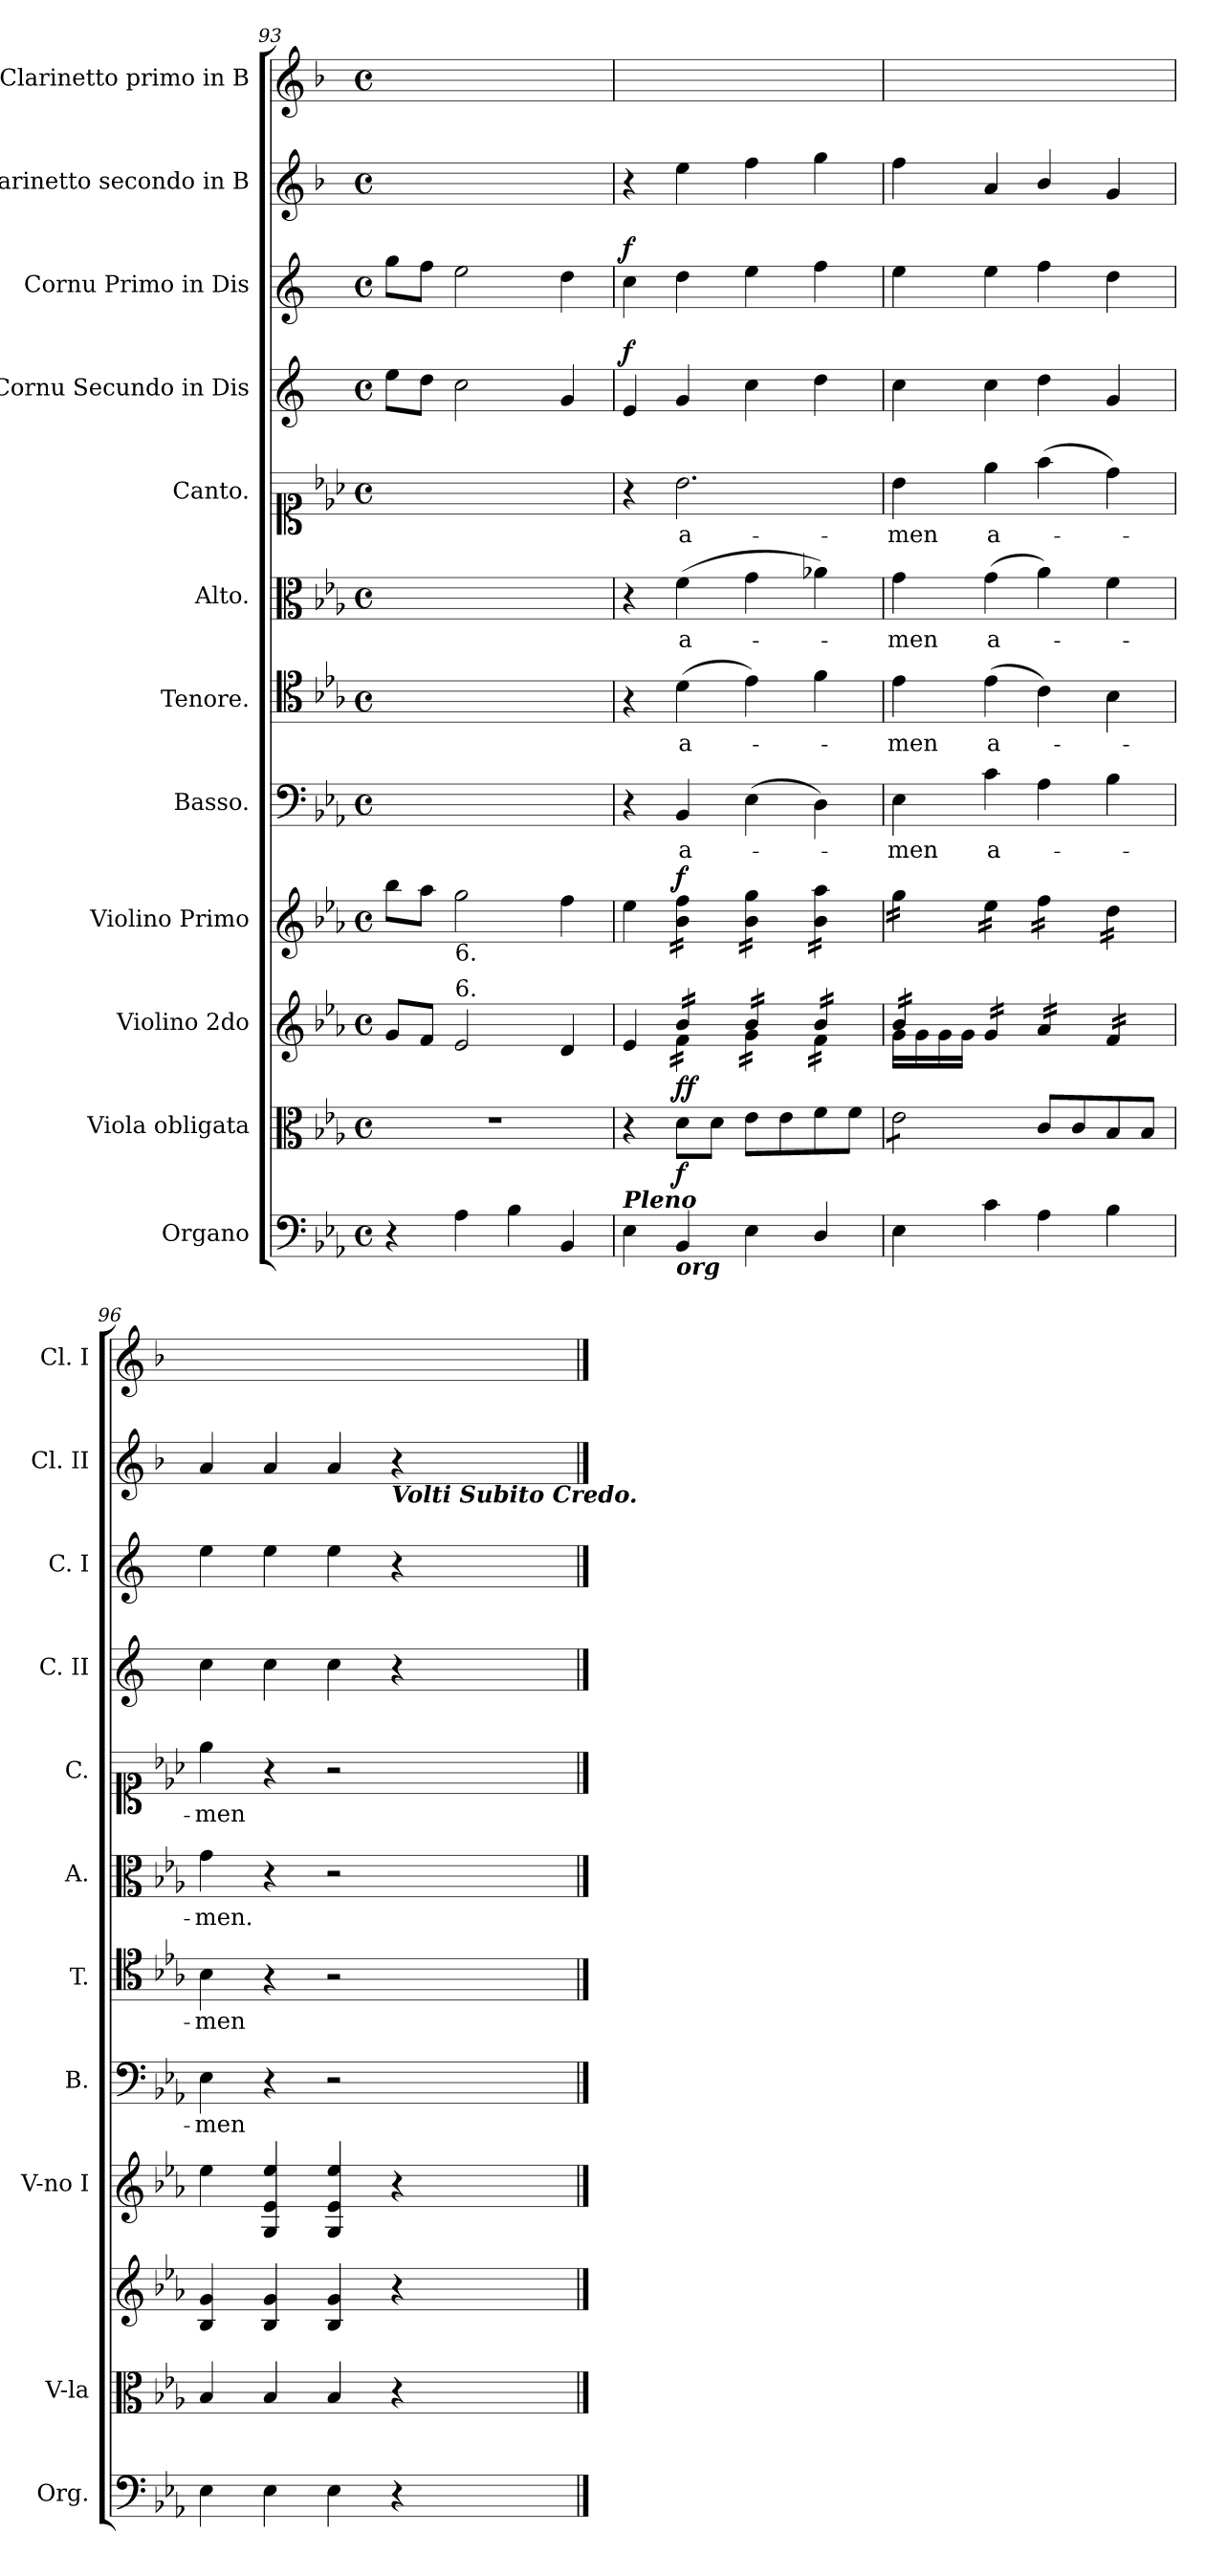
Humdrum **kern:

**kern	**kern	**dynam	**kern	**dynam	**kern	**dynam	**kern	**text	**kern	**text	**kern	**text	**kern	**text	**kern	**dynam	**kern	**dynam	**kern	**kern
*part12	*part11	*part11	*part10	*part10	*part9	*part9	*part8	*part8	*part7	*part7	*part6	*part6	*part5	*part5	*part4	*part4	*part3	*part3	*part2	*part1
*staff12	*staff11	*staff11	*staff10	*staff10	*staff9	*staff9	*staff8	*staff8	*staff7	*staff7	*staff6	*staff6	*staff5	*staff5	*staff4	*staff4	*staff3	*staff3	*staff2	*staff1
*I"Organo	*I"Viola obligata	*	*I"Violino 2do	*	*I"Violino Primo	*	*I"Basso.	*	*I"Tenore.	*	*I"Alto.	*	*I"Canto.	*	*I"Cornu Secundo in Dis	*	*I"Cornu Primo in Dis	*	*I"Clarinetto secondo in B	*I"Clarinetto primo in B
*I'Org.	*I'V-la	*	*	*	*I'V-no I	*	*I'B.	*	*I'T.	*	*I'A.	*	*I'C.	*	*I'C. II	*	*I'C. I	*	*I'Cl. II	*I'Cl. I
*clefF4	*clefC3	*	*clefG2	*	*clefG2	*	*clefF4	*	*clefC4	*	*clefC3	*	*clefC1	*	*clefG2	*	*clefG2	*	*clefG2	*clefG2
*	*	*	*	*	*	*	*	*	*	*	*	*	*	*	*ITrd5c9	*	*ITrd5c9	*	*ITrd1c2	*ITrd1c2
*k[b-e-a-]	*k[b-e-a-]	*	*k[b-e-a-]	*	*k[b-e-a-]	*	*k[b-e-a-]	*	*k[b-e-a-]	*	*k[b-e-a-]	*	*k[b-e-a-]	*	*k[b-e-a-]	*	*k[b-e-a-]	*	*k[b-e-a-]	*k[b-e-a-]
*E-:	*E-:	*	*E-:	*	*E-:	*	*E-:	*	*E-:	*	*E-:	*	*E-:	*	*E-:	*	*E-:	*	*E-:	*E-:
*M4/4	*M4/4	*	*M4/4	*	*M4/4	*	*M4/4	*	*M4/4	*	*M4/4	*	*M4/4	*	*M4/4	*	*M4/4	*	*M4/4	*M4/4
*met(c)	*met(c)	*	*met(c)	*	*met(c)	*	*met(c)	*	*met(c)	*	*met(c)	*	*met(c)	*	*met(c)	*	*met(c)	*	*met(c)	*met(c)
=93	=93	=93	=93	=93	=93	=93	=93	=93	=93	=93	=93	=93	=93	=93	=93	=93	=93	=93	=93	=93
4r	1r	.	8g/L	.	8bb-\L	.	1ryy	.	1ryy	.	1ryy	.	1ryy	.	8g\L	.	8b-\L	.	1ryy	1ryy
.	.	.	8f/J	.	8aa-\J	.	.	.	.	.	.	.	.	.	8f\J	.	8a-\J	.	.	.
!	!	!	!	!	!LO:TX:b:t=6.	!	!	!	!	!	!	!	!	!	!	!	!	!	!	!
!	!	!	!LO:TX:a:t=6.	!	!	!	!	!	!	!	!	!	!	!	!	!	!	!	!	!
4A-\	.	.	2e-/	.	2gg\	.	.	.	.	.	.	.	.	.	2e-\	.	2g\	.	.	.
4B-\	.	.	.	.	.	.	.	.	.	.	.	.	.	.	.	.	.	.	.	.
4BB-/	.	.	4d/	.	4ff\	.	.	.	.	.	.	.	.	.	4B-/	.	4f\	.	.	.
=94	=94	=94	=94	=94	=94	=94	=94	=94	=94	=94	=94	=94	=94	=94	=94	=94	=94	=94	=94	=94
*	*	*	*^	*	*	*	*	*	*	*	*	*	*	*	*	*	*	*	*	*
!LO:TX:a:Bi:t=Pleno	!	!	!	!	!	!	!	!	!	!	!	!	!	!	!	!	!	!	!	!	!
!	!	!	!	!	!	!	!	!	!	!	!	!	!	!	!	!	!LO:DY:a	!	!LO:DY:a	!	!
4E-\	4r	.	4e-/	4ryy	.	4ee-\	.	4r	.	4r	.	4r	.	4r	.	4G/	f	4e-\	f	4r	1ryy
!LO:TX:b:Bi:t=org	!	!	!	!	!	!	!	!	!	!	!	!	!	!	!	!	!	!	!	!	!
!	!	!	!	!	!	!	!LO:DY:a	!	!	!	!	!	!	!	!	!	!	!	!	!	!
*	*	*	*tremolo	*	*	*	*	*	*	*	*	*	*	*	*	*	*	*	*	*	*
*	*	*	*	*	*	*tremolo	*	*	*	*	*	*	*	*	*	*	*	*	*	*	*
4BB-/	8d\L	f	16b-/LL	16f\LL	ff	16b-\ 16ff\LL	f	4BB-/	a-	(4d\	a-	(4f\	a-	2.b-\	a-	4B-/	.	4f\	.	4dd\	.
.	.	.	16b-/	16f\	.	16b-\ 16ff\	.	.	.	.	.	.	.	.	.	.	.	.	.	.	.
.	8d\J	.	16b-/	16f\	.	16b-\ 16ff\	.	.	.	.	.	.	.	.	.	.	.	.	.	.	.
.	.	.	16b-/JJ	16f\JJ	.	16b-\ 16ff\JJ	.	.	.	.	.	.	.	.	.	.	.	.	.	.	.
4E-\	8e-\L	.	16b-/LL	16g\LL	.	16b-\ 16gg\LL	.	(4E-\	.	4e-\)	.	4g\	.	.	.	4e-\	.	4g\	.	4ee-\	.
.	.	.	16b-/	16g\	.	16b-\ 16gg\	.	.	.	.	.	.	.	.	.	.	.	.	.	.	.
.	8e-\	.	16b-/	16g\	.	16b-\ 16gg\	.	.	.	.	.	.	.	.	.	.	.	.	.	.	.
.	.	.	16b-/JJ	16g\JJ	.	16b-\ 16gg\JJ	.	.	.	.	.	.	.	.	.	.	.	.	.	.	.
4D/	8f\	.	16b-/LL	16f\LL	.	16b-\ 16aa-\LL	.	4D\)	.	4f\	.	4a-X\)	.	.	.	4f\	.	4a-\	.	4ff\	.
.	.	.	16b-/	16f\	.	16b-\ 16aa-\	.	.	.	.	.	.	.	.	.	.	.	.	.	.	.
.	8f\J	.	16b-/	16f\	.	16b-\ 16aa-\	.	.	.	.	.	.	.	.	.	.	.	.	.	.	.
.	.	.	16b-/JJ	16f\JJ	.	16b-\ 16aa-\JJ	.	.	.	.	.	.	.	.	.	.	.	.	.	.	.
=95	=95	=95	=95	=95	=95	=95	=95	=95	=95	=95	=95	=95	=95	=95	=95	=95	=95	=95	=95	=95	=95
*	*tremolo	*	*	*	*	*	*	*	*	*	*	*	*	*	*	*	*	*	*	*	*
4E-\	8e-\L	.	16b-/LL	16g\LL	.	16gg\LL	.	4E-\	-men	4e-\	-men	4g\	-men	4b-\	-men	4e-\	.	4g\	.	4ee-\	1ryy
.	.	.	16b-/	16g\	.	16gg\	.	.	.	.	.	.	.	.	.	.	.	.	.	.	.
.	8e-\	.	16b-/	16g\	.	16gg\	.	.	.	.	.	.	.	.	.	.	.	.	.	.	.
.	.	.	16b-/JJ	16g\JJ	.	16gg\JJ	.	.	.	.	.	.	.	.	.	.	.	.	.	.	.
!	!	!	!	!	!	!	!	!	!LO:LY:i	!	!LO:LY:i	!	!	!	!LO:LY:i	!	!	!	!	!	!
4c\	8e-\	.	16g/LL	4ryy	.	16ee-\LL	.	4c\	a-	(4e-\	a-	(4g\	a-	4ee-\	a-	4e-\	.	4g\	.	4g/	.
.	.	.	16g/	.	.	16ee-\	.	.	.	.	.	.	.	.	.	.	.	.	.	.	.
.	8e-\J	.	16g/	.	.	16ee-\	.	.	.	.	.	.	.	.	.	.	.	.	.	.	.
*	*Xtremolo	*	*	*	*	*	*	*	*	*	*	*	*	*	*	*	*	*	*	*	*
.	.	.	16g/JJ	.	.	16ee-\JJ	.	.	.	.	.	.	.	.	.	.	.	.	.	.	.
4A-\	8c/L	.	16a-/LL	2ryy	.	16ff\LL	.	4A-\	.	4c\)	.	4a-\)	.	(4ff\	.	4f\	.	4a-\	.	4a-/	.
.	.	.	16a-/	.	.	16ff\	.	.	.	.	.	.	.	.	.	.	.	.	.	.	.
.	8c/	.	16a-/	.	.	16ff\	.	.	.	.	.	.	.	.	.	.	.	.	.	.	.
.	.	.	16a-/JJ	.	.	16ff\JJ	.	.	.	.	.	.	.	.	.	.	.	.	.	.	.
4B-\	8B-/	.	16f/LL	.	.	16dd\LL	.	4B-\	.	4B-\	.	4f\	.	4dd\)	.	4B-/	.	4f\	.	4f/	.
.	.	.	16f/	.	.	16dd\	.	.	.	.	.	.	.	.	.	.	.	.	.	.	.
.	8B-/J	.	16f/	.	.	16dd\	.	.	.	.	.	.	.	.	.	.	.	.	.	.	.
.	.	.	16f/JJ	.	.	16dd\JJ	.	.	.	.	.	.	.	.	.	.	.	.	.	.	.
*	*	*	*	*	*	*Xtremolo	*	*	*	*	*	*	*	*	*	*	*	*	*	*	*
*	*	*	*Xtremolo	*	*	*	*	*	*	*	*	*	*	*	*	*	*	*	*	*	*
*	*	*	*v	*v	*	*	*	*	*	*	*	*	*	*	*	*	*	*	*	*	*
=96	=96	=96	=96	=96	=96	=96	=96	=96	=96	=96	=96	=96	=96	=96	=96	=96	=96	=96	=96	=96
!	!	!	!	!	!	!	!	!LO:LY:i	!	!LO:LY:i	!	!	!	!LO:LY:i	!	!	!	!	!	!
4E-\	4B-/	.	4B-/ 4g/	.	4ee-\	.	4E-\	-men	4B-\	-men	4g\	-men.	4ee-\	-men	4e-\	.	4g\	.	4g/	1ryy
4E-\	4B-/	.	4B-/ 4g/	.	4G/ 4e-/ 4ee-/	.	4r	.	4r	.	4r	.	4r	.	4e-\	.	4g\	.	4g/	.
4E-\	4B-/	.	4B-/ 4g/	.	4G/ 4e-/ 4ee-/	.	2r	.	2r	.	2r	.	2r	.	4e-\	.	4g\	.	4g/	.
!	!	!	!	!	!	!	!	!	!	!	!	!	!	!	!	!	!	!	!LO:TX:b:Bi:t=Volti Subito Credo.	!
4r	4r	.	4r	.	4r	.	.	.	.	.	.	.	.	.	4r	.	4r	.	4r	.
==	==	==	==	==	==	==	==	==	==	==	==	==	==	==	==	==	==	==	==	==
*-	*-	*-	*-	*-	*-	*-	*-	*-	*-	*-	*-	*-	*-	*-	*-	*-	*-	*-	*-	*-
